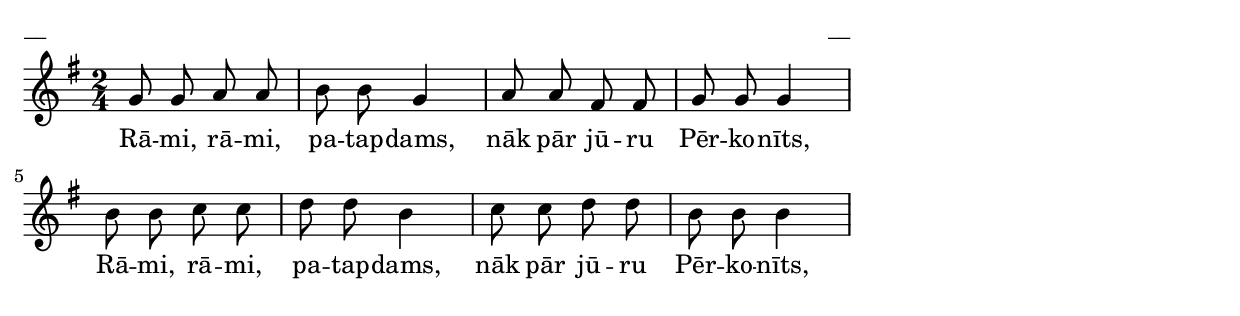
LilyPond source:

\version "2.13.16"
%\header {
%    title = "Rāmi, rāmi patapdams"
%}
\paper {
line-width = 14\cm
left-margin = 0.4\cm
between-system-padding = 0.1\cm
between-system-space = 0.1\cm
}
\layout {
indent = #0
ragged-last = ##f
}

voiceA = \relative c' {
\clef "treble"
\key g \major
\time 2/4
g'8 g a a | b8 b g4 | a8 a fis fis | g8 g g4 | 
b8 b c c | d8 d b4 | c8 c d d | b8 b b4
} 

lyricA = \lyricmode {
Rā -- mi, rā -- mi, pa -- tap -- dams, nāk pār jū -- ru Pēr -- ko -- nīts,
Rā -- mi, rā -- mi, pa -- tap -- dams, nāk pār jū -- ru Pēr -- ko -- nīts,
} 


fullScore = <<
\new Staff {
<<
\new Voice = "voiceA" { \oneVoice \autoBeamOff \voiceA }
\lyricsto "voiceA" \new Lyrics \lyricA
>>
}
>>

\score {
\fullScore
\header { piece = "__" opus = "__" }
}
\markup { \with-color #(x11-color 'white) \sans \smaller "__" }
\score {
\unfoldRepeats
\fullScore
\midi {
\context { \Staff \remove "Staff_performer" }
\context { \Voice \consists "Staff_performer" }
}
}


